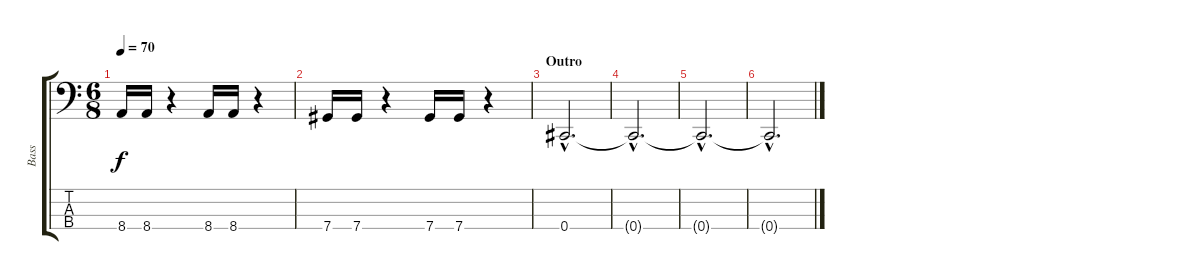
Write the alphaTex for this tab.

\track ("Bass" "Bass") {instrument electricbasspick}
\staff {score tabs}
\tuning (E2 B1 Gb1 Db1) {hide}
\ts (6 8)
\tempo 70
\clef f4
\ks c
8.4.16{dy f} 8.4.16 r.4 8.4.16 8.4.16 r.4 |
7.4.16 7.4.16 r.4 7.4.16 7.4.16 r.4 |
\section ("" "Outro")
0.4{hac}.2{d} |
0.4{hac t}.2{d} |
0.4{hac t}.2{d} |
0.4{hac t}.2{d}
